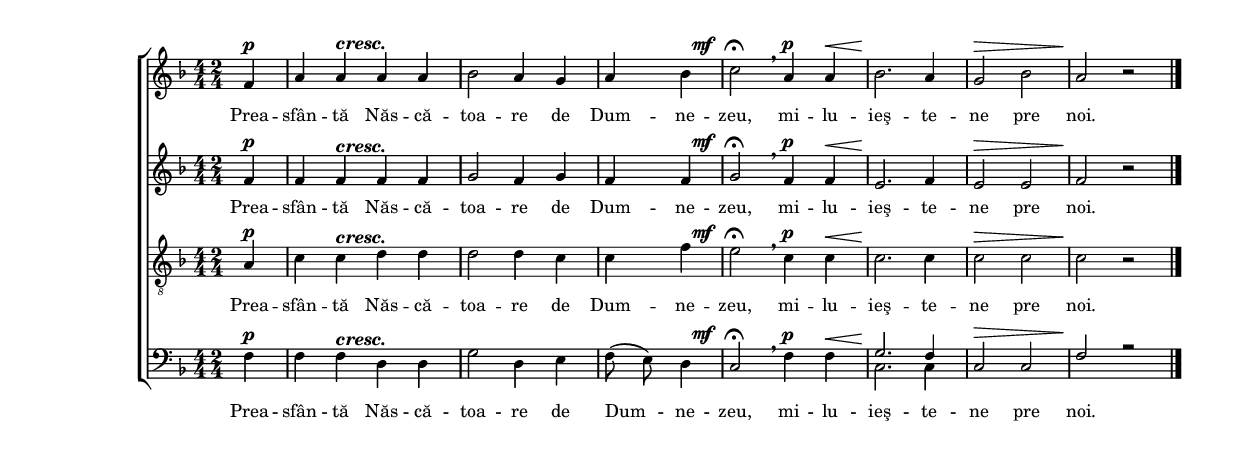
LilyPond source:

\version "2.19.80"
\include "defines.ly"
midiTempo =
  \midi {
    \tempo 4 = 124
    }


\include "preamble.ly"

mfAndFermataMarkup = \markup {
  \hspace #-5.0
  \musicglyph "m"
  \hspace #-1.0
  \musicglyph "f"
  \hspace #1.0
  \musicglyph "scripts.ufermata"
}

global = {
  \globalPreamble
  \key f \major
  \override Staff.TimeSignature.stencil = #ly:text-interface::print
  \override Staff.TimeSignature.text = #mixedTimeSigMarkup
  \time 4/4
}

sopWords = \lyricmode {
  Prea -- sfân -- tă Năs -- că -- toa -- re de Dum -- ne -- zeu,
  mi -- lu -- ieş -- te -- ne pre noi.
}
altoWords = \sopWords
tenorWords = \sopWords
bassWords = \sopWords

sopMusic = \relative c' {
  \cadenzaOn
  f^\p \bar "|"
  a a^\crescendoMarkup a a \bar "|"
  bes2 a4 g \bar "|"
  a bes \bar "|"
  c2^\mfAndFermataMarkup \breathe a4^\p a^\< \bar "|"
  bes2.\! a4 \bar "|"
  g2^\> bes \bar "|"
  a\! r \bar "|."
}

altoMusic = \relative c' {
  \cadenzaOn
  f4^\p
  f f^\crescendoMarkup f f
  g2 f4 g
  f f
  g2^\mfAndFermataMarkup \breathe f4^\p f^\<
  e2.\! f4
  e2^\> e
  f\! r
}

tenorMusic = \relative c' {
  \cadenzaOn
  a4^\p
  c c^\crescendoMarkup d d
  d2 d4 c
  c f
  e2^\mfAndFermataMarkup \breathe c4^\p c^\<
  c2.\! c4
  c2^\> c
  c\! r
}

bassMusic = \relative c' {
  \cadenzaOn
  f,4^\p
  f f^\crescendoMarkup d d
  g2 d4 e
  f8 (e) d4
  c2^\mfAndFermataMarkup \breathe f4^\p f4^\<
  <<
    {
      \voiceOne
      g2.\! f4
    }
    \new Voice {
      \voiceTwo
      c2. c4
    }
  >>
  c2^\> c
  f\! r
}

\include "four-staves.ly"
